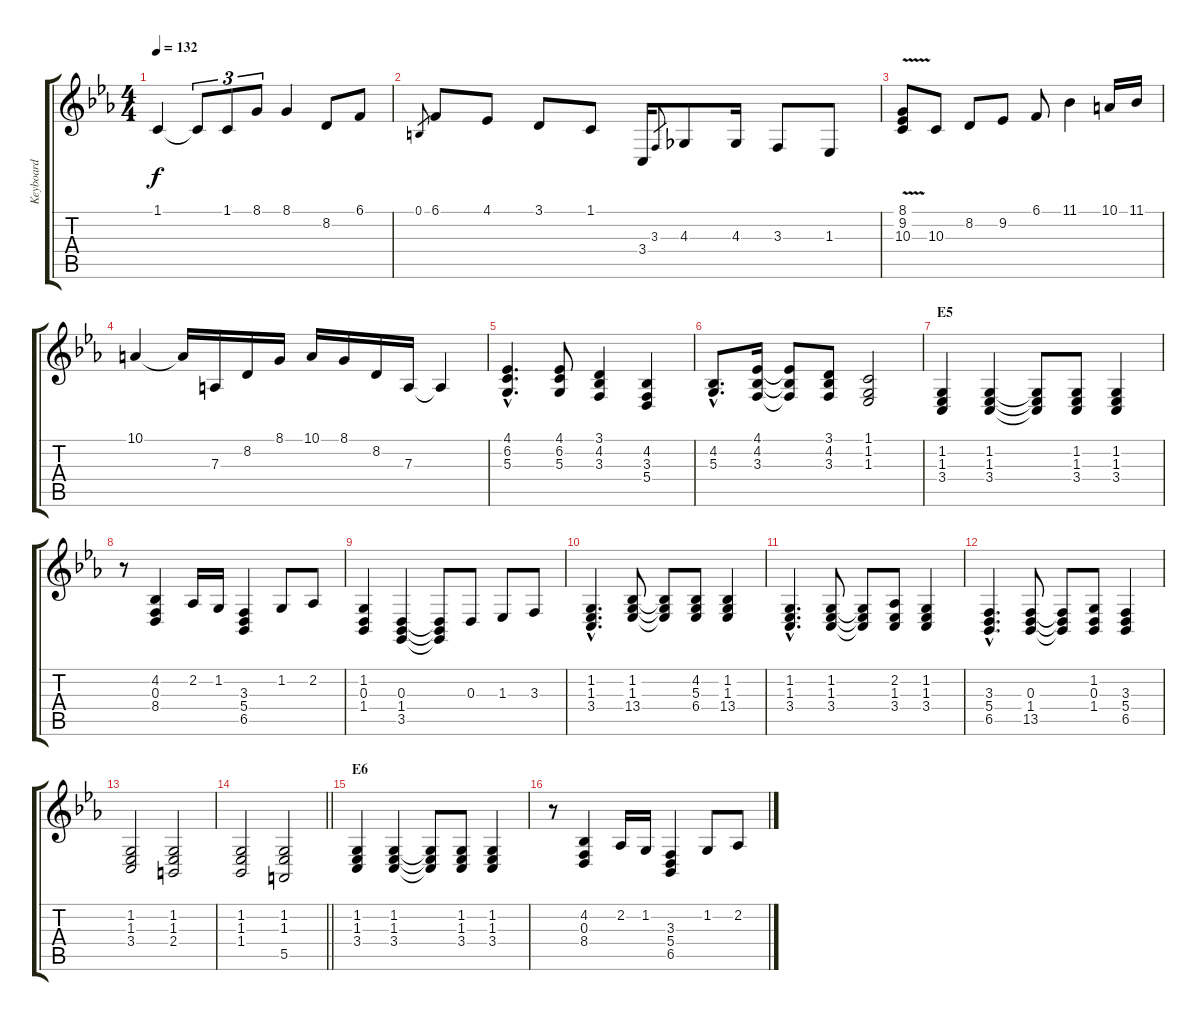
\track ("Keyboard" "Keyboard") {instrument electricgrandpiano}
\staff {score tabs}
\tuning (B3 Gb3 D3 A2 E2 B1) {hide}
\ts (4 4)
\tempo 132
\clef g2
\ks eb
1.1.4{dy f} 1.1{t}.8{tu (3 2)} 1.1.8{tu (3 2)} 8.1.8{tu (3 2)} 8.1.4 8.2.8 6.1.8 |
0.1.8{gr} 6.1.8 4.1.8 3.1.8 1.1.8 3.4.16 3.3.8{gr} 4.3.8 4.3.16 3.3.8 1.3.8 |
(8.1{v} 9.2 10.3).8 10.3.8 8.2.8 9.2.8 6.1.8 11.1.4 10.1.16 11.1.16 |
10.1.4 10.1{t}.16 7.3.16 8.2.16 8.1.16 10.1.16 8.1.16 8.2.16 7.3.16 7.3{t}.4 |
(4.1{hac} 6.2{hac} 5.3{hac}).4{d} (4.1 6.2 5.3).8 (3.1 4.2 3.3).4 (4.2 3.3 5.4).4 |
(4.2{hac} 5.3{hac}).8{d} (4.1 4.2 3.3).16 (4.1{t} 4.2{t} 3.3{t}).8 (3.1 4.2 3.3).8 (1.1 1.2 1.3).2 |
\section ("" "E5")
(1.2 1.3 3.4).4 (1.2 1.3 3.4).4 (1.2{t} 1.3{t} 3.4{t}).8 (1.2 1.3 3.4).8 (1.2 1.3 3.4).4 |
r.8 (4.2 0.3 8.4).4 2.2.16 1.2.16 (3.3 5.4 6.5).4 1.2.8 2.2.8 |
(1.2 0.3 1.4).4 (0.3 1.4 3.5).4 (0.3{t} 1.4{t} 3.5{t}).8 0.3.8 1.3.8 3.3.8 |
(1.2{hac} 1.3{hac} 3.4{hac}).4{d} (1.2 1.3 13.4).8 (1.2{t} 1.3{t} 13.4{t}).8 (4.2 5.3 6.4).8 (1.2 1.3 13.4).4 |
(1.2{hac} 1.3{hac} 3.4{hac}).4{d} (1.2 1.3 3.4).8 (1.2{t} 1.3{t} 3.4{t}).8 (2.2 1.3 3.4).8 (1.2 1.3 3.4).4 |
(3.3{hac} 5.4{hac} 6.5{hac}).4{d} (0.3 1.4 13.5).8 (0.3{t} 1.4{t} 13.5{t}).8 (1.2 0.3 1.4).8 (3.3 5.4 6.5).4 |
(1.2 1.3 3.4).2 (1.2 1.3 2.4).2 |
\barLineRight lightlight
(1.2 1.3 1.4).2 (1.2 1.3 5.5).2 |
\section ("" "E6")
(1.2 1.3 3.4).4 (1.2 1.3 3.4).4 (1.2{t} 1.3{t} 3.4{t}).8 (1.2 1.3 3.4).8 (1.2 1.3 3.4).4 |
r.8 (4.2 0.3 8.4).4 2.2.16 1.2.16 (3.3 5.4 6.5).4 1.2.8 2.2.8
